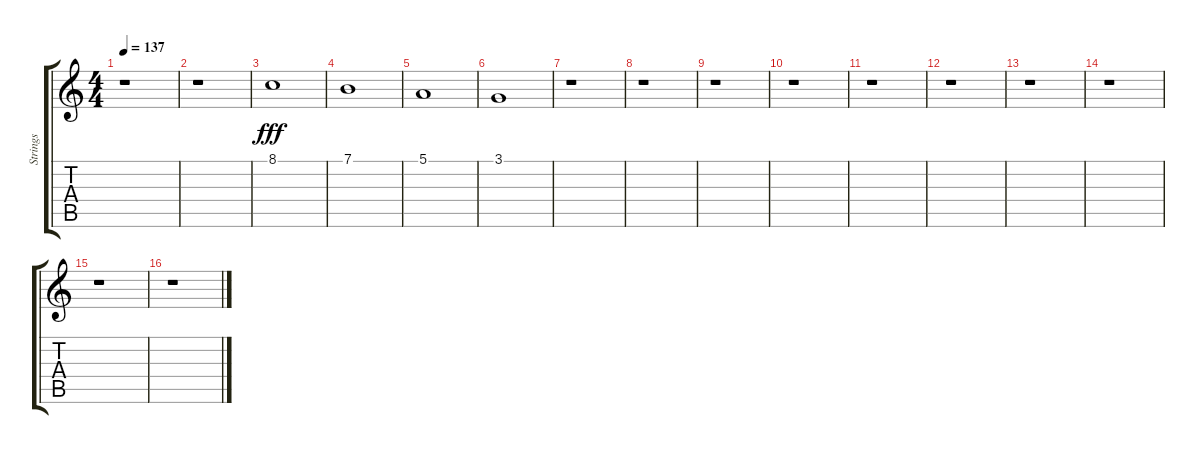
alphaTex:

\track ("Strings" "Strings") {instrument stringensemble1}
\staff {score tabs}
\tuning (E4 B3 G3 D3 A2 E2) {hide}
\ts (4 4)
\tempo 137
\clef g2
\ks c
r.1{dy f} |
r.1 |
8.1.1{dy fff} |
7.1.1 |
5.1.1 |
3.1.1 |
r.1 |
r.1 |
r.1 |
r.1 |
r.1 |
r.1 |
r.1 |
r.1 |
r.1 |
r.1
